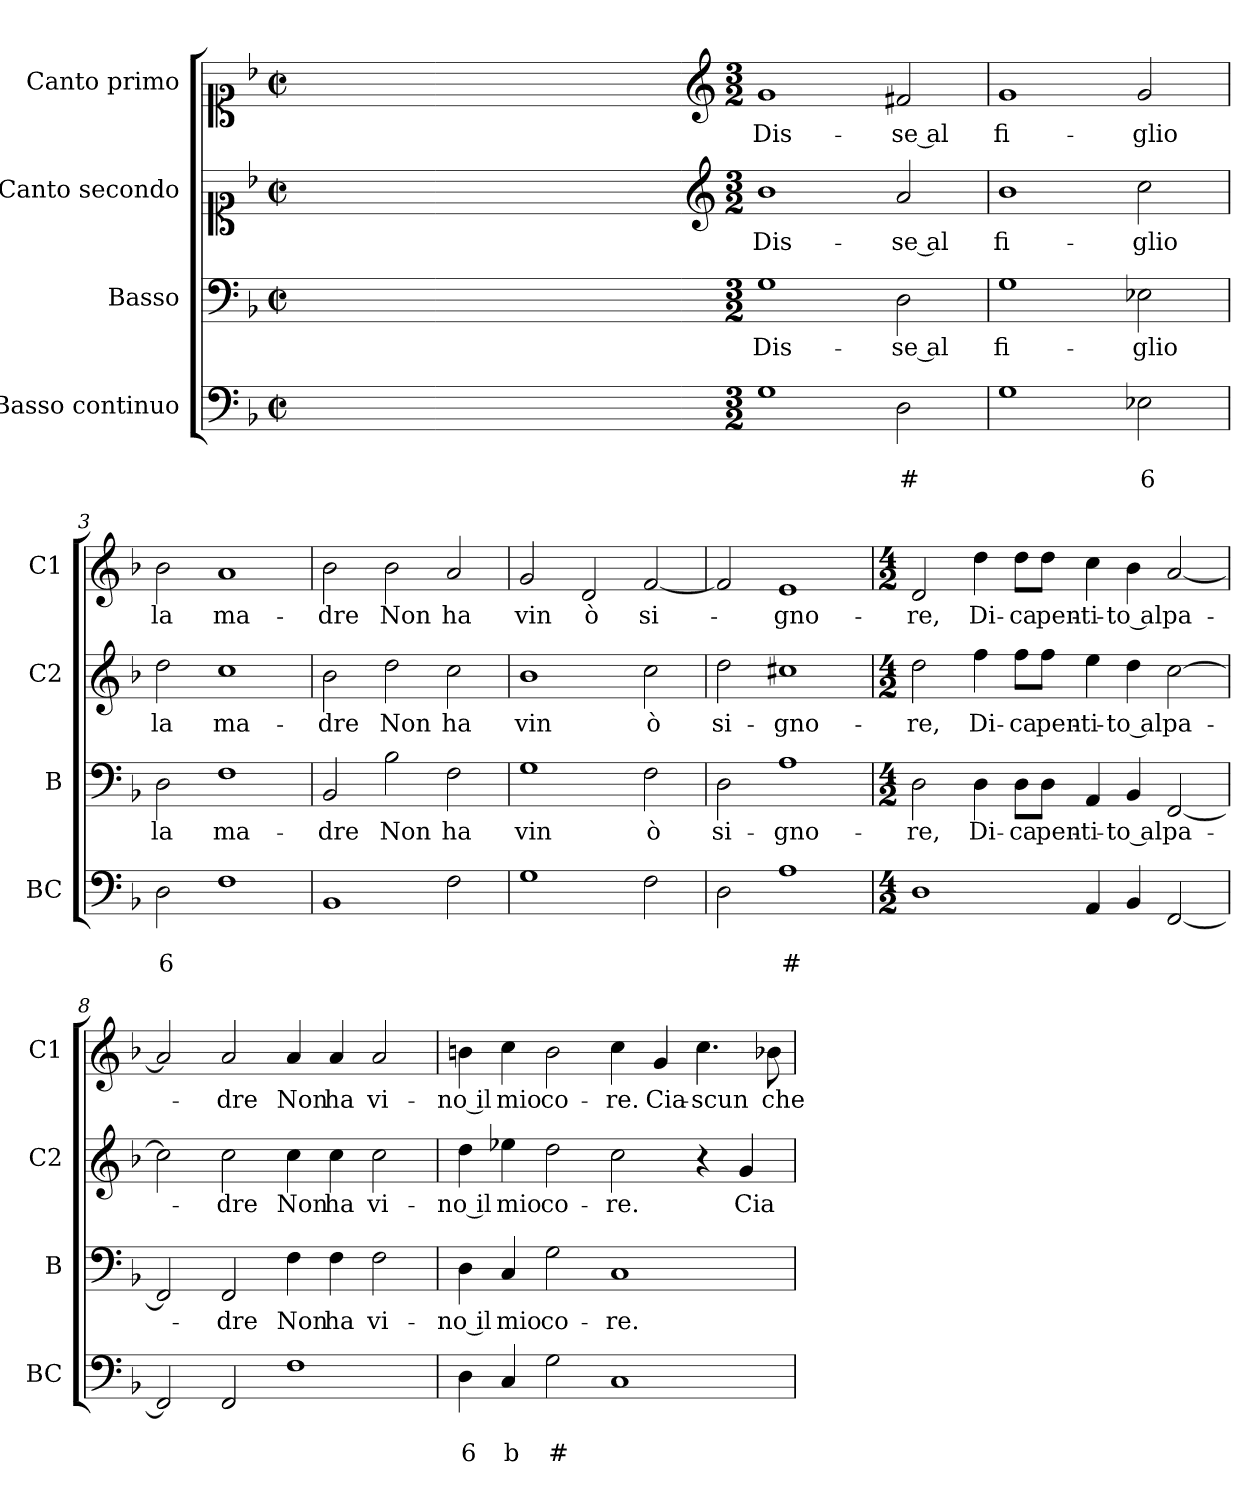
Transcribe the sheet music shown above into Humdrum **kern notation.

**kern	**text	**text	**kern	**text	**kern	**text	**kern	**text
*part4	*part4	*part4	*part3	*part3	*part2	*part2	*part1	*part1
*staff4	*staff4	*staff4	*staff3	*staff3	*staff2	*staff2	*staff1	*staff1
*I"Basso continuo	*	*	*I"Basso	*	*I"Canto secondo	*	*I"Canto primo	*
*I'BC	*	*	*I'B	*	*I'C2	*	*I'C1	*
*clefF4	*	*	*clefF4	*	*clefC1	*	*clefC1	*
*k[b-]	*	*	*k[b-]	*	*k[b-]	*	*k[b-]	*
*F:	*	*	*F:	*	*F:	*	*F:	*
*M2/2	*	*	*M2/2	*	*M2/2	*	*M2/2	*
*met(c|)	*	*	*met(c|)	*	*met(c|)	*	*met(c|)	*
=	=	=	=	=	=	=	=	=
1ryy	.	.	1ryy	.	1ryy	.	1ryy	.
=1X-	=1X-	=1X-	=1X-	=1X-	=1X-	=1X-	=1X-	=1X-
4ryy	.	.	4ryy	.	4ryy	.	4ryy	.
4ryy	.	.	4ryy	.	4ryy	.	4ryy	.
4ryy	.	.	4ryy	.	4ryy	.	4ryy	.
4ryy	.	.	4ryy	.	4ryy	.	4ryy	.
=1-	=1-	=1-	=1-	=1-	=1-	=1-	=1-	=1-
*	*	*	*	*	*clefG2	*	*clefG2	*
*M3/2	*	*	*M3/2	*	*M3/2	*	*M3/2	*
!	!	!	!	!LO:LY:b	!	!LO:LY:b	!	!LO:LY:b
1G	.	.	1G	Dis-	1b-	Dis-	1g	Dis-
!	!	!LO:LY:b	!	!LO:LY:b	!	!LO:LY:b	!	!LO:LY:b
2D\	.	#	2D\	-se al	2a/	-se al	2f#X/	-se al
=2	=2	=2	=2	=2	=2	=2	=2	=2
!	!	!	!	!LO:LY:b	!	!LO:LY:b	!	!LO:LY:b
1G	.	.	1G	fi-	1b-	fi-	1g	fi-
!	!	!LO:LY:b	!	!LO:LY:b	!	!LO:LY:b	!	!LO:LY:b
2E-X\	.	6	2E-X\	-glio	2cc\	-glio	2g/	-glio
=3	=3	=3	=3	=3	=3	=3	=3	=3
!	!	!LO:LY:b	!	!LO:LY:b	!	!LO:LY:b	!	!LO:LY:b
2D\	.	6	2D\	la	2dd\	la	2b-\	la
!	!	!	!	!LO:LY:b	!	!LO:LY:b	!	!LO:LY:b
1F	.	.	1F	ma-	1cc	ma-	1a	ma-
=4	=4	=4	=4	=4	=4	=4	=4	=4
!	!	!	!	!LO:LY:b	!	!LO:LY:b	!	!LO:LY:b
1BB-	.	.	2BB-/	-dre	2b-\	-dre	2b-\	-dre
!	!	!	!	!LO:LY:b	!	!LO:LY:b	!	!LO:LY:b
.	.	.	2B-\	Non	2dd\	Non	2b-\	Non
!	!	!	!	!LO:LY:b	!	!LO:LY:b	!	!LO:LY:b
2F\	.	.	2F\	ha	2cc\	ha	2a/	ha
=5	=5	=5	=5	=5	=5	=5	=5	=5
!	!	!	!	!LO:LY:b	!	!LO:LY:b	!	!LO:LY:b
1G	.	.	1G	vin	1b-	vin	2g/	vin
!	!	!	!	!	!	!	!	!LO:LY:b
.	.	.	.	.	.	.	2d/	ò
!	!	!	!	!LO:LY:b	!	!LO:LY:b	!	!LO:LY:b
2F\	.	.	2F\	ò	2cc\	ò	[2f/	si-
!!LO:LB:g=z
=6	=6	=6	=6	=6	=6	=6	=6	=6
!	!	!	!	!LO:LY:b	!	!LO:LY:b	!	!
2D\	.	.	2D\	si-	2dd\	si-	2f/]	.
!	!	!LO:LY:b	!	!LO:LY:b	!	!LO:LY:b	!	!LO:LY:b
1A	.	#	1A	-gno-	1cc#X	-gno-	1e	-gno-
=7	=7	=7	=7	=7	=7	=7	=7	=7
*M4/2	*	*	*M4/2	*	*M4/2	*	*M4/2	*
!	!	!	!	!LO:LY:b	!	!LO:LY:b	!	!LO:LY:b
1D	.	.	2D\	-re,	2dd\	-re,	2d/	-re,
!	!	!	!	!LO:LY:b	!	!LO:LY:b	!	!LO:LY:b
.	.	.	4D\	Di-	4ff\	Di-	4dd\	Di-
!	!	!	!	!LO:LY:b	!	!LO:LY:b	!	!LO:LY:b
.	.	.	8D\L	-ca	8ff\L	-ca	8dd\L	-ca
!	!	!	!	!LO:LY:b	!	!LO:LY:b	!	!LO:LY:b
.	.	.	8D\J	pen-	8ff\J	pen-	8dd\J	pen-
!	!	!	!	!LO:LY:b	!	!LO:LY:b	!	!LO:LY:b
4AA/	.	.	4AA/	-ti-	4ee\	-ti-	4cc\	-ti-
!	!	!	!	!LO:LY:b	!	!LO:LY:b	!	!LO:LY:b
4BB-/	.	.	4BB-/	-to al	4dd\	-to al	4b-\	-to al
!	!	!	!	!LO:LY:b	!	!LO:LY:b	!	!LO:LY:b
[2FF/	.	.	[2FF/	pa-	[2cc\	pa-	[2a/	pa-
=8	=8	=8	=8	=8	=8	=8	=8	=8
2FF/]	.	.	2FF/]	.	2cc\]	.	2a/]	.
!	!	!	!	!LO:LY:b	!	!LO:LY:b	!	!LO:LY:b
2FF/	.	.	2FF/	-dre	2cc\	-dre	2a/	-dre
!	!	!	!	!LO:LY:b	!	!LO:LY:b	!	!LO:LY:b
1F	.	.	4F\	Non	4cc\	Non	4a/	Non
!	!	!	!	!LO:LY:b	!	!LO:LY:b	!	!LO:LY:b
.	.	.	4F\	ha	4cc\	ha	4a/	ha
!	!	!	!	!LO:LY:b	!	!LO:LY:b	!	!LO:LY:b
.	.	.	2F\	vi-	2cc\	vi-	2a/	vi-
=9	=9	=9	=9	=9	=9	=9	=9	=9
!	!	!LO:LY:b	!	!LO:LY:b	!	!LO:LY:b	!	!LO:LY:b
4D\	.	6	4D\	-no il	4dd\	-no il	4bn\	-no il
!	!	!LO:LY:b	!	!LO:LY:b	!	!LO:LY:b	!	!LO:LY:b
4C/	.	b	4C/	mio	4ee-X\	mio	4cc\	mio
!	!	!LO:LY:b	!	!LO:LY:b	!	!LO:LY:b	!	!LO:LY:b
2G\	.	#	2G\	co-	2dd\	co-	2b\	co-
!	!	!	!	!LO:LY:b	!	!LO:LY:b	!	!LO:LY:b
1C	.	.	1C	-re.	2cc\	-re.	4cc\	-re.
!	!	!	!	!	!	!	!	!LO:LY:b
.	.	.	.	.	.	.	4g/	Cia-
!	!	!	!	!	!	!	!	!LO:LY:b
.	.	.	.	.	4r	.	4.cc\	-scun
!	!	!	!	!	!	!LO:LY:b	!	!
.	.	.	.	.	4g/	Cia-	.	.
!	!	!	!	!	!	!	!	!LO:LY:b
.	.	.	.	.	.	.	8b-X\	che
=	=	=	=	=	=	=	=	=
*-	*-	*-	*-	*-	*-	*-	*-	*-
